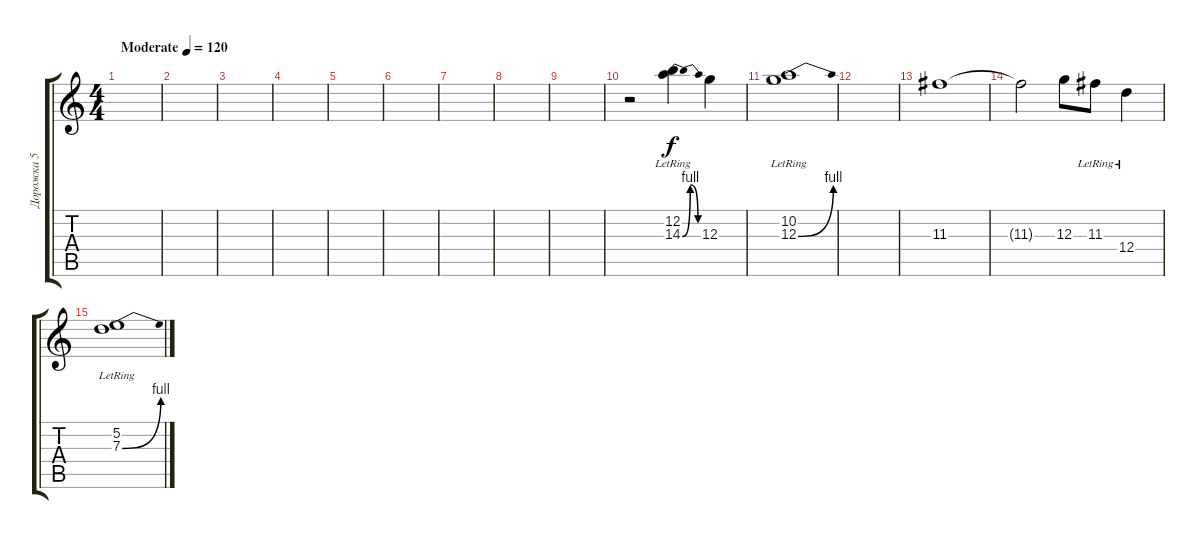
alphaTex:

\track ("Дорожка 5" "Дорожка 5") {instrument electricguitarjazz}
\staff {score tabs}
\tuning (E4 B3 G3 D3 A2 E2) {hide}
\ts (4 4)
\tempo (120 "Moderate")
\clef g2
\ks c
|
|
|
|
|
|
|
|
|
r.2 (12.2{lr} 14.3{be (bendrelease 0 0 15 4 30 4 60 0) lr}).4 12.3.4 |
(10.2{lr} 12.3{be (bend 0 0 60 4) lr}).1 |
|
11.3.1 |
11.3{t}.2 12.3.8 11.3{lr}.8 12.4{lr}.4 |
(5.2{lr} 7.3{be (bend 0 0 60 4) lr}).1
